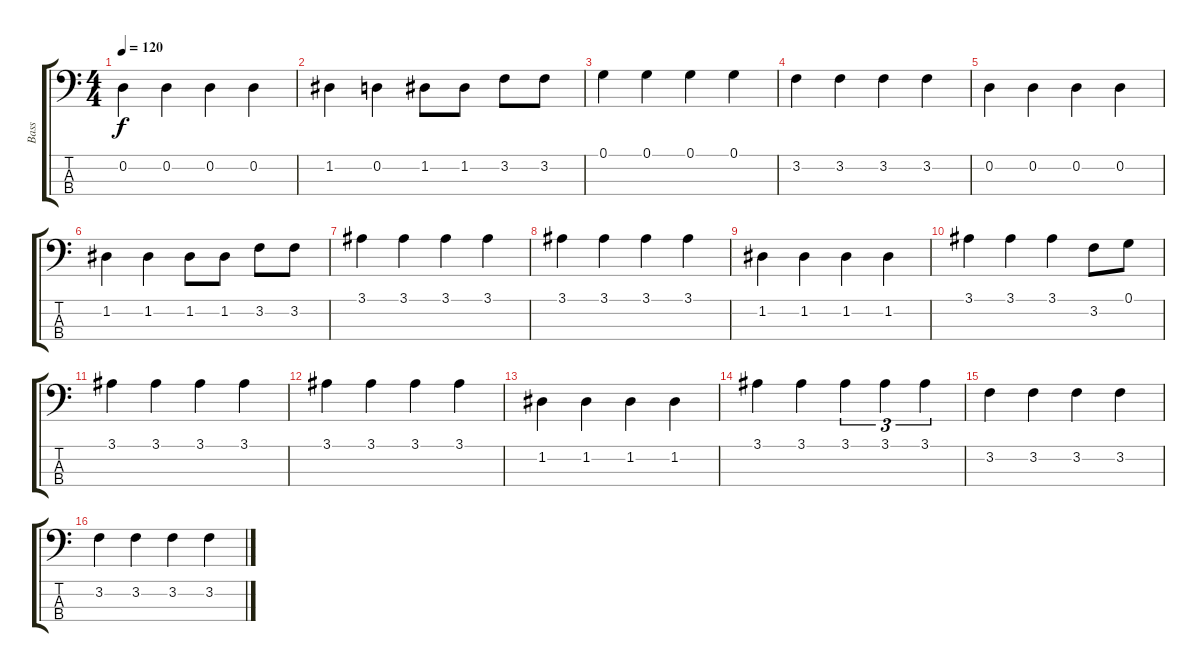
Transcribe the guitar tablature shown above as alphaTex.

\track ("Bass" "Bass") {instrument electricbasspick}
\staff {score tabs}
\tuning (G2 D2 A1 E1) {hide}
\ts (4 4)
\tempo 120
\clef f4
\ks c
0.2.4{dy f} 0.2.4 0.2.4 0.2.4 |
1.2.4 0.2.4 1.2.8 1.2.8 3.2.8 3.2.8 |
0.1.4 0.1.4 0.1.4 0.1.4 |
3.2.4 3.2.4 3.2.4 3.2.4 |
0.2.4 0.2.4 0.2.4 0.2.4 |
1.2.4 1.2.4 1.2.8 1.2.8 3.2.8 3.2.8 |
3.1.4 3.1.4 3.1.4 3.1.4 |
3.1.4 3.1.4 3.1.4 3.1.4 |
1.2.4 1.2.4 1.2.4 1.2.4 |
3.1.4 3.1.4 3.1.4 3.2.8 0.1.8 |
3.1.4 3.1.4 3.1.4 3.1.4 |
3.1.4 3.1.4 3.1.4 3.1.4 |
1.2.4 1.2.4 1.2.4 1.2.4 |
3.1.4 3.1.4 3.1.4{tu (3 2)} 3.1.4{tu (3 2)} 3.1.4{tu (3 2)} |
3.2.4 3.2.4 3.2.4 3.2.4 |
3.2.4 3.2.4 3.2.4 3.2.4
